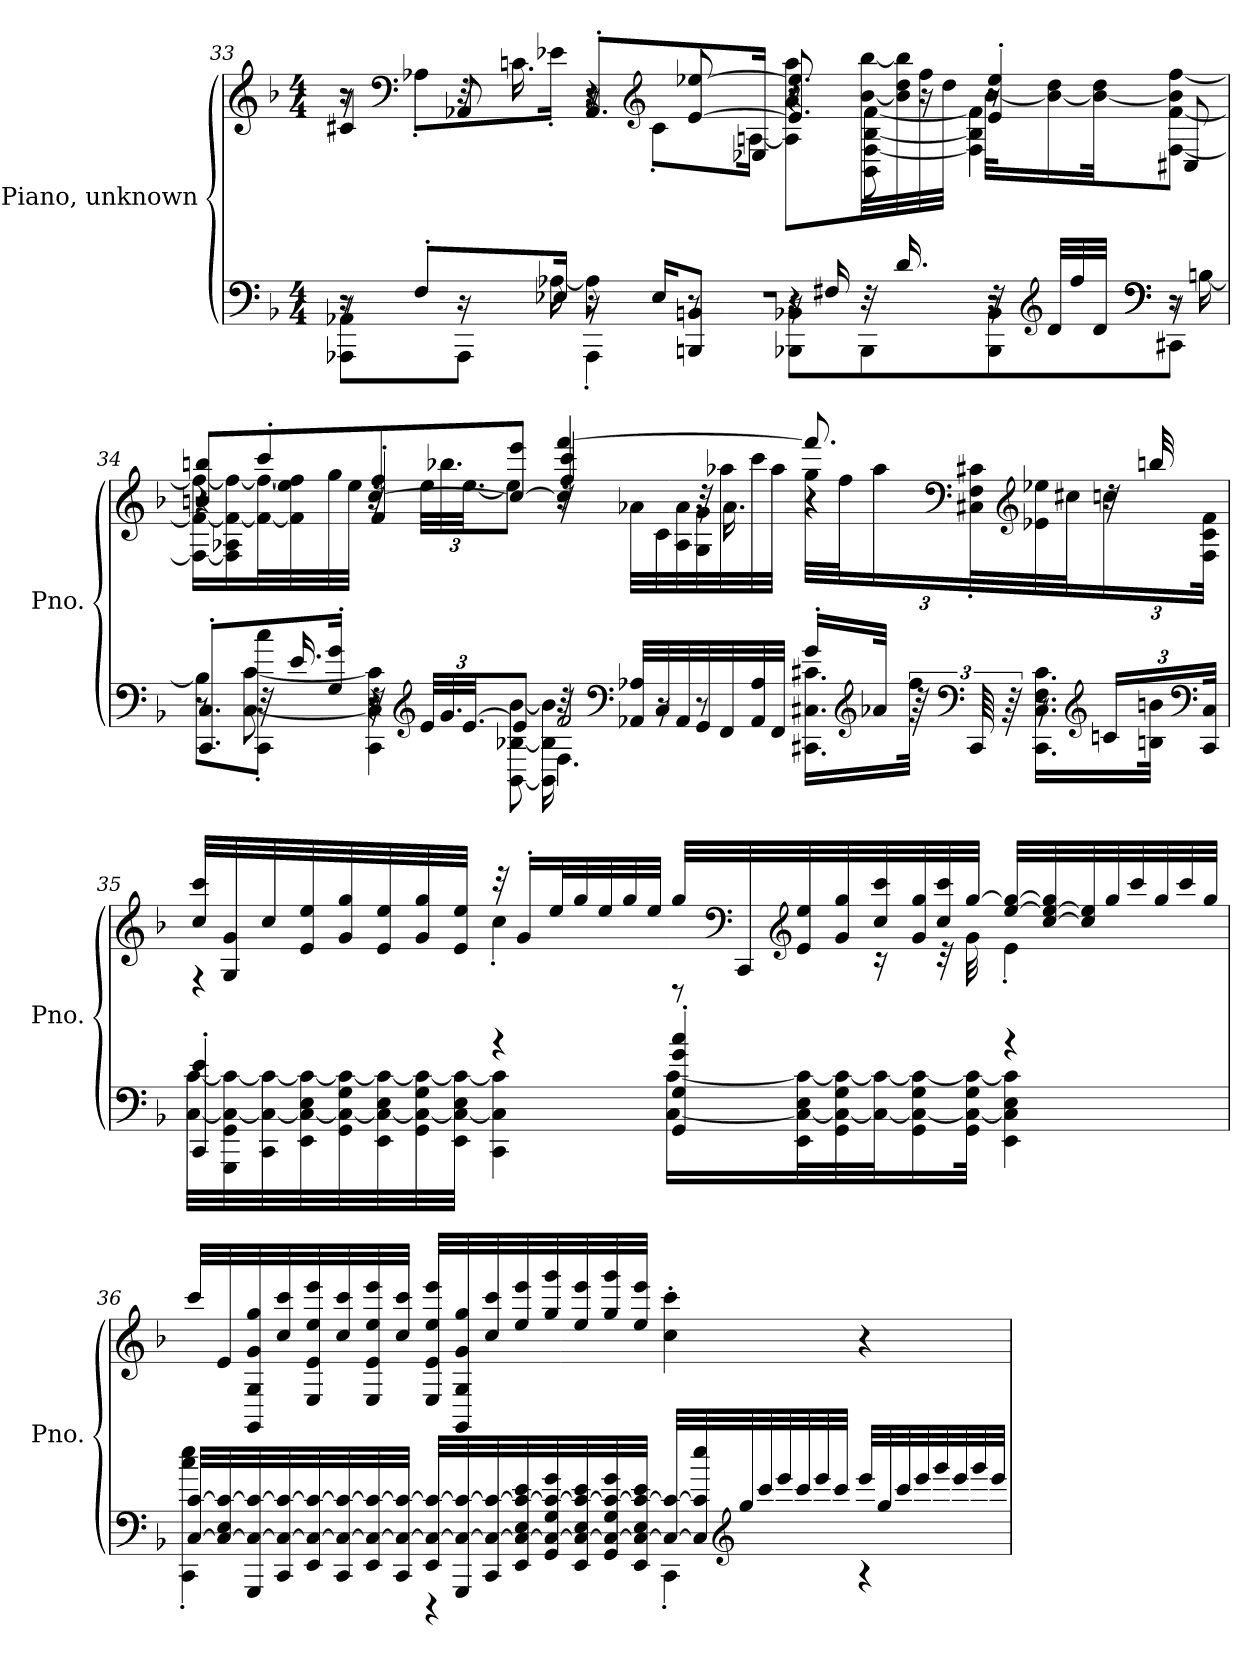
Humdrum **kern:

**kern	**kern
*part1	*part1
*staff2	*staff1
*I"Piano, unknown	*
*I'Pno.	*
!!LO:LB:g=z
*clefF4	*clefG2
*k[b-]	*k[b-]
*M4/4	*M4/4
=33	=33
*^	*^
*	*^	*	*^
*	*	*^	*	*	*^
1r	8r	16r	8AAA-X\ 8AA-X\L	4c#X/	16r	8r	8r
*	*	*	*	*clefF4	*	*	*
.	.	8F'/L	.	.	8A-X'\L	.	.
.	16r	.	8AAA-\J	.	.	8AA-X/	32r
.	.	.	.	.	.	.	16.cn\
.	[16A-X\	16E-X/Jk	.	.	16e-X'\Jk	.	.
.	8A-\]	16r	4AAA-'\	8r	16r	8.AA-'/L	4r
*	*	*	*	*clefG2	*	*	*
.	.	16E-/KL	.	.	8c'\L	.	.
.	8r	8BBBn/ 8BBn/J	.	[8e-/ [8ee-X/	.	.	.
.	.	.	.	.	[16An\Jk	16E-X/Jk	.
.	4r	16r	8BBB-X\ 8BB-X\L	8.e-/] 8.ee-/]	8A\] 8a\ 8aa\L	4r	8r
.	.	16F#X/	.	.	.	.	.
.	.	32r	8BBB-\	.	[32b-\ [32bb-\LL	.	8BB-\' [8F\' [8B-\' [8f\'
.	.	16.d/	.	.	32b-\] 32dd\ 32bb-\]	.	.
.	.	.	.	16r	32ff\	.	.
.	.	.	.	.	32dd\JJJ	.	.
.	8r	32r	8BBB-\ 8BB-\	4e-/' 4ee-/'	[32b-\KLL	8r	4F\] 4B-\] 4f\]
*clefG2	*	*	*	*	*	*	*
.	.	32d/LLL	.	.	16b-\_ 16dd\	.	.
.	.	32ff/	.	.	.	.	.
.	.	32d/JJJ	.	.	32b-\_ 32dd\JK	.	.
*clefF4	*	*	*	*	*	*	*
.	16r	8r	8CC#X\J	.	[8F\ [8f\ 8b-\] [8ff\J	8C#X/	.
.	[16Bn\	.	.	.	.	.	.
!!LO:LB:g=z	!!	!!	!!
=34	=34	=34	=34	=34	=34	=34	=34
8r	8B\L]	8.CC/' 8.C/'L	8r	8bn/ 8bbn/L	16F\_ 16f\_ 16ff\_LL	4r	2r
.	.	.	.	.	16F\] 16A-X\ 16f\_ 16ff\_	.	.
32r	8CC\' 8cc\'J	.	[8C\ [8c\	8ccc'/	32f\_ 32ff\_L	.	.
16.e/	.	.	.	.	32f\] 32ee\ 32ff\]	.	.
.	.	16G/' 16g/'Jk	.	.	32gg\	.	.
.	.	.	.	.	32ee\JJJ	.	.
4r	8r	32r	4CC\ 4C\] 4c\]	[8cc/	32r	4f/' 4ff/'	.
*clefG2	*	*	*	*	*	*	*
.	.	32e/LLL	.	.	32ee\LLL	.	.
*	*	*Xbrackettup	*	*	*Xbrackettup	*	*
.	.	48.g/	.	.	48.bb-X\	.	.
.	.	[48.e/JJ	.	.	[48.ee\JJ	.	.
.	[8BB-\ [8B-X\ [8b-\	8e/J]	.	8cc/_ 8eee/J	8ee\J]	.	.
2f/	16BB-\] 16B-\] 16b-\]	32r	4.F\	4cc/] [4fff/	32r	4ff/ 4ccc/	8r
*clefF4	*	*	*	*	*	*	*
.	.	32AA-X/ 32A-X/LLL	.	.	32a-X\LLL	.	.
.	16r	32C/	.	.	32c\	.	.
.	.	32AA-/	.	.	32A-\ 32a-\	.	.
.	8r	32GG/	.	.	32G\ 32g\	.	32r
.	.	32FF/	.	.	32aa-X\	.	16.a-\
.	.	32AA-/ 32A-/	.	.	32ccc\	.	.
.	.	32FF/JJJ	.	.	32aa-\JJJ	.	.
.	16.CC#X\ 16.C#X\ 16.c#X\LL	16g'/LL	.	8.fff/]	32gg\LLL	4r	4r
.	.	.	.	.	32ff\J	.	.
*clefG2	*	*	*	*	*	*	*
.	.	32a-X/JJk	.	.	24aa-\	.	.
*	*	*brackettup	*	*	*	*	*
.	32ff\JJk	96r	.	.	.	.	.
*clefF4	*	*	*	*clefF4	*	*	*
.	.	96CC#/	.	.	48C#X\' 48F\' 48c#X\'L	.	.
.	.	96r	.	.	.	.	.
*	*	*	*	*clefG2	*	*	*
.	8r	16r	16.CC#\ 16.C#\ 16.F\ 16.c#\LL	.	32e-X\ 32ee-X\	.	.
.	.	.	.	.	32cc#X\J	.	.
*clefG2	*	*	*	*	*	*	*
*	*	*Xbrackettup	*	*	*	*	*
.	.	24cn/LL	.	32r	24ccn\	.	.
.	.	.	32Bn\ 32bn\JJk	32bbn/	.	.	.
*clefF4	*	*	*	*	*	*	*
.	.	48CC#/ 48C#/JJk	.	.	48F\ 48c#\ 48f\JJk	.	.
*	*v	*v	*v	*	*	*	*
*	*	*	*v	*v	*v
!!LO:LB:g=z
=35	=35	=35	=35
4CC/' 4e/'	[32C\ [32c\LLL	32cc/ 32ccc/LLL	4r
.	32GGG\ 32GG\ 32C\_ 32c\_	32G/ 32g/	.
.	32CC\ 32C\_ 32c\_	32cc/	.
.	32EE\ 32C\_ 32E\ 32c\_	32e/ 32ee/	.
.	32GG\ 32C\_ 32G\ 32c\_	32g/ 32gg/	.
.	32EE\ 32C\_ 32E\ 32c\_	32e/ 32ee/	.
.	32GG\ 32C\_ 32G\ 32c\_	32g/ 32gg/	.
.	32EE\ 32C\_ 32E\ 32c\_JJJ	32e/ 32ee/JJJ	.
4r	4CC\ 4C\] 4c\]	32r	4cc'\
.	.	16g'/LL	.
.	.	32ee/L	.
.	.	32gg/	.
.	.	32ee/	.
.	.	32gg/	.
.	.	32ee/JJJ	.
4GG/' 4G/' 4g/' 4cc/'	[16C\ [16c\LL	32gg/LLL	8r
*	*	*clefF4	*
.	.	32CC/	.
*	*	*clefG2	*
.	32EE\ 32C\_ 32E\ 32c\_L	32e/ 32ee/	.
.	32GG\ 32C\_ 32G\ 32c\_	32g/ 32gg/	.
.	32C\_ 32c\_J	32cc/ 32ccc/	16r
.	16GG\ 16C\_ 16G\ 16c\_	32g/ 32gg/	.
.	.	32cc/ 32ccc/	32r
.	32GG\ 32C\_ 32G\ 32c\_JJk	[32gg/JJJ	32g\
4r	4EE\ 4C\] 4E\ 4c\]	[32ee/ 32gg/_LLL	4e'\
.	.	[32cc/ 32ee/_ 32gg/]	.
.	.	32cc/] 32ee/]	.
.	.	32gg/	.
.	.	32ccc/	.
.	.	32gg/	.
.	.	32ccc/	.
.	.	32gg/JJJ	.
*	*	*v	*v
!!LO:LB:g=z
=36	=36	=36
[32C/ [32c/LLL	4CC\' 4cc\' 4ee\'	32ccc/LLL
32C/_ 32E/ 32c/_	.	32e/
32GGG/ 32C/_ 32c/_	.	32GG/ 32G/ 32g/ 32gg/
32CC/ 32C/_ 32c/_	.	32cc/ 32ccc/
32EE/ 32C/_ 32c/_	.	32E/ 32e/ 32ee/ 32eee/
32CC/ 32C/_ 32c/_	.	32cc/ 32ccc/
32EE/ 32C/_ 32c/_	.	32E/ 32e/ 32ee/ 32eee/
32CC/ 32C/_ 32c/_JJJ	.	32cc/ 32ccc/JJJ
32EE/ 32C/_ 32c/_LLL	4r	32E/ 32e/ 32ee/ 32eee/LLL
32GGG/ 32C/_ 32c/_	.	32GG/ 32G/ 32g/ 32gg/
32CC/ 32C/_ 32c/_	.	32cc/ 32ccc/
32EE/ 32C/_ 32E/ 32c/_ 32e/	.	32ee/ 32eee/
32GG/ 32C/_ 32G/ 32c/_ 32g/	.	32gg/ 32ggg/
32EE/ 32C/_ 32E/ 32c/_ 32e/	.	32ee/ 32eee/
32GG/ 32C/_ 32G/ 32c/_ 32g/	.	32gg/ 32ggg/
32EE/ 32C/_ 32E/ 32c/_ 32e/JJJ	.	32ee/ 32eee/JJJ
32C/_ 32c/_LLL	4CC'\	4cc\' 4ccc\'
32C/] 32c/] 32ee/	.	.
*clefG2	*	*
32gg/	.	.
32ccc/	.	.
32eee/	.	.
32ccc/	.	.
32eee/	.	.
32ccc/JJJ	.	.
32eee/LLL	4r	4r
32gg/	.	.
32ccc/	.	.
32eee/	.	.
32ggg/	.	.
32eee/	.	.
32ggg/	.	.
32eee/JJJ	.	.
*v	*v	*
=	=
*-	*-
